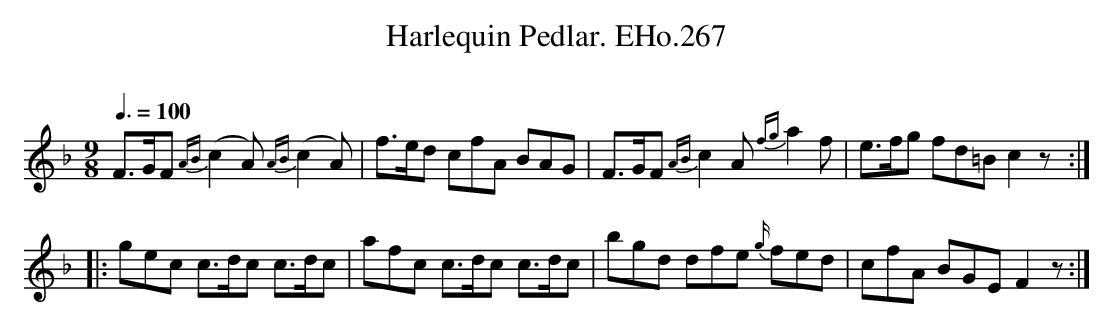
X:1
T:Harlequin Pedlar. EHo.267
M:9/8
L:1/8
Q:3/8=100
O:
K:F
F>GF {AB}(c2A) {AB}(c2A) | f>ed cfA BAG | F>GF {AB}c2A {fg}a2f | e>fg fd=B c2z :|
|: gec c>dc c>dc | afc c>dc c>dc | bgd dfe {g/}fed | cfA BGE F2z :|
